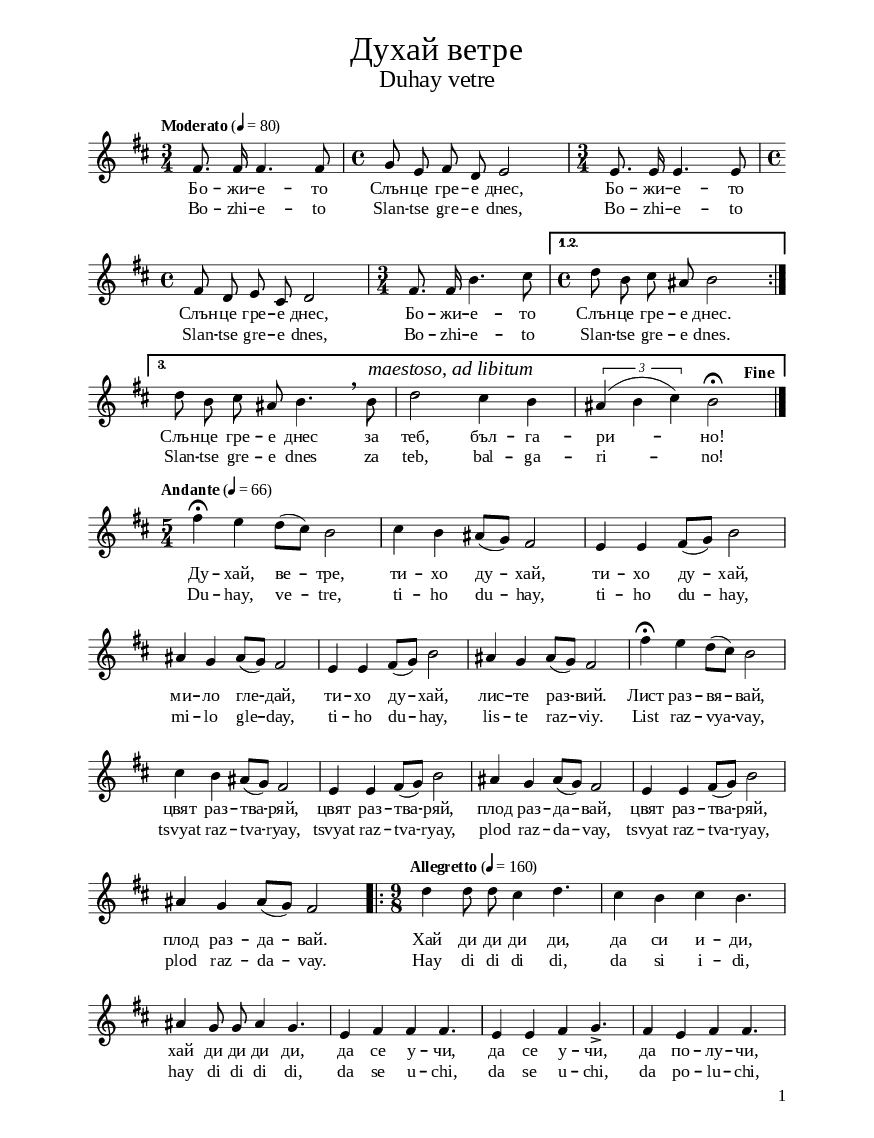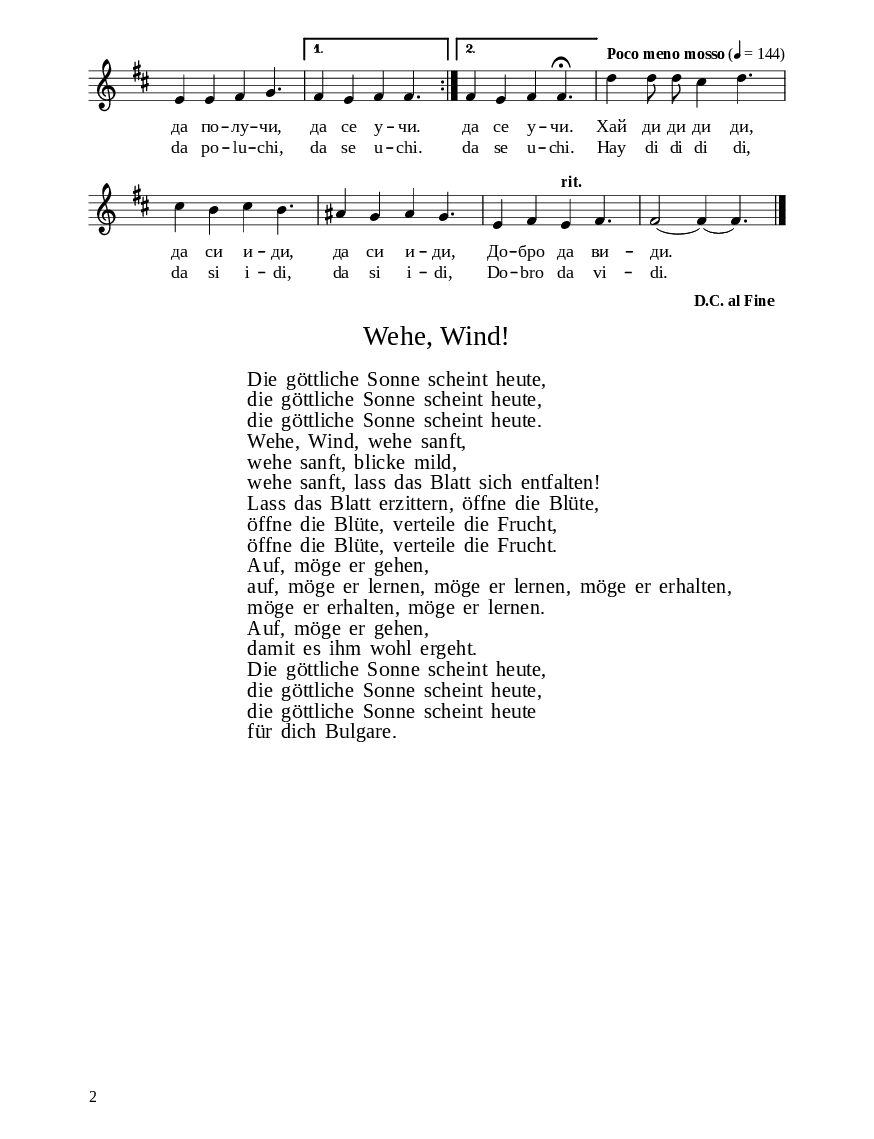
\version "2.22.1"

\include "include/globals.ily"

\bookpart {
  \include "include/bookpart-paper.ily"
  \score {
    \include "include/score-layout.ily"

    \new Voice \relative c' {
      \clef treble
      \key d \major
      \time 3/4
      \tempoFunc "Moderato" 4 "80"
      \autoBeamOff

      \repeat volta 3 {
        fis8.  fis16  fis4.  fis8 | % 2
        \time 4/4  | % 2
        g8  e8  fis8  d8  e2
        | % 3
        \time 3/4  | % 3
        e8.  e16  e4.  e8 \break | % 4
        \time 4/4  | % 4
        fis8  d8  e8  cis8
        d2 | % 5
        \time 3/4  | % 5
        fis8.  fis16  b4.  cis8
        \time 4/4 |
      }
      \alternative {
        {
          d8  b8  cis8 ais8  b2 | \break
        }
        {
          d8   b8 cis8  ais8  b4. \breathe b8 |
          \mark\markup\italic {"                      maestoso, ad libitum"} 
          d2 cis4 b4 | 
          
          
          \tweak direction #up \times 2/3 {
            \once \override Slur.positions = #'(1 . 1)
            \once \override Slur.height-limit = #5.91
            ais4 (  b4  cis4 )
          } 
          \once \override Score.MetronomeMark #'outside-staff-priority = #599
          \once \override Score.MetronomeMark.X-extent=#'(-3.5 . 0)
          \tempo "Fine" b2 ^\fermata
        }
      } \break  \bar "|."

      \once \override Staff.TimeSignature #'break-visibility = ##(#f #t #t)
      \time 5/4 \tempoFunc "Andante" 4 "66" fis'4 ^\fermata
      e4  d8 [ ( cis8 ) ] b2 | 
      cis4  b4  ais8 ( [  g8 ) ]  fis2 |
      e4  e4 fis8 ( [  g8 ) ] b2 | \break
      ais4 g4  ais8 ( [  g8 ) ]  fis2 |
      e4 e4  fis8 ( [  g8 ) ]  b2 |
      ais4  g4  ais8 ( [  g8 ) ]  fis2 |
      fis'4 ^\fermata  e4  d8 ( [
      cis8 ) ]  b2 | \break  
      cis4 b4  ais8 ( [  g8 ) ]  fis2 |
      e4 e4  fis8 ( [  g8 ) ] b2 |
      ais4  g4  ais8 ( [  g8 ) ]  fis2 |
      e4  e4  fis8 ( [  g8 ) ] b2 | \break 
      ais4  g4  ais8 ( [  g8 ) ]  fis2 |
      \repeat volta 2 {
        \time 9/8 \tempoFunc "     Allegretto" 4 "160"  d'4
        d8  d8  cis4 d4. |
        cis4  b4  cis4 b4. | \break  
        ais4  g8  g8 ais4  g4. |
        e4 fis4 fis4  fis4. | 
        e4  e4  fis4 g4. -> |
        fis4  e4  fis4 fis4. \break  
        e4  e4  fis4  g4.
      }

      \alternative {
        {
          fis4  e4  fis4  fis4.
        }
        {
          fis4  e4  fis4  fis4.^\fermata
        }
      }

      \tempoFunc "Poco meno mosso" 4 "144" d'4 d8 d8 cis4 d4. | \break
      cis4  b4
      cis4  b4.  ais4  g4  ais4
      g4.  e4   fis4
      \tempo "rit." e4  fis4.
      fis2 ~  fis4 ~ fis4.\break  \bar "|."
    }
    
    \addlyrics {
      Бо -- жи -- е -- то Слън -- це гре --
      е днес, Бо -- жи -- е -- то Слън --
      це гре -- е днес, Бо -- жи -- е --
      то Слън -- це гре -- е днес. Слън
      -- це гре -- е днес за теб, бъл --
      га -- ри  --  но! Ду -- хай, ве
      -- тре, ти -- хо ду -- хай, ти
      -- хо ду -- хай, ми -- ло гле
      -- дай, ти -- хо ду -- хай,
      лис -- те раз -- вий. Лист раз
      -- вя -- вай, цвят раз -- тва
      -- ряй, цвят раз -- тва --
      ряй, плод раз -- да -- вай,
      цвят раз -- тва -- ряй, плод
      раз -- да -- вай. Хай ди ди ди
      ди, да си и -- ди, хай ди ди ди
      ди, да се у -- чи, да се у -- чи,
      да по -- лу -- чи, да по -- лу --
      чи, да се у -- чи. да се у -- чи.
      Хай ди ди ди ди, да си и -- ди,
      да си и -- ди, До -- бро да ви --
      ди.}
      \addlyrics {       Bo -- zhi -- e -- to Slan -- tse gre --
      e dnes, Bo -- zhi -- e -- to Slan --
      tse gre -- e dnes, Bo -- zhi -- e --
      to Slan -- tse gre -- e dnes. Slan
      -- tse gre -- e dnes za teb, bal --
      ga -- ri  --  no! Du -- hay, ve
      -- tre, ti -- ho du -- hay, ti
      -- ho du -- hay, mi -- lo gle
      -- day, ti -- ho du -- hay,
      lis -- te raz -- viy. List raz
      -- vya -- vay, tsvyat raz -- tva
      -- ryay, tsvyat raz -- tva --
      ryay, plod raz -- da -- vay,
      tsvyat raz -- tva -- ryay, plod
      raz -- da -- vay. Hay di di di
      di, da si i -- di, hay di di di
      di, da se u -- chi, da se u -- chi,
      da po -- lu -- chi, da po -- lu --
      chi, da se u -- chi. da se u -- chi.
      Hay di di di di, da si i -- di,
      da si i -- di, Do -- bro da vi --
      di.}

      \header {
        title = \titleFunc "Духай ветре" "Duhay vetre"
      }

      \midi{}

    } % score

    \markup \dc-one "D.C. al Fine"
    

    % include foreign translation(s) of the song
    \version "2.24.0"

\markup \fill-line { \fontsize #deTitleFontSize "Wehe, Wind!" }
\markup \null
\markup \null
\markup \fontsize #deCoupletFontSize {
  \hspace #14
  \override #`(baseline-skip . ,deCoupletBaselineSkip)

  \column {

    \line { " "Die göttliche Sonne scheint heute,  }

    \line { " "die göttliche Sonne scheint heute,  }

    \line { " "die göttliche Sonne scheint heute. }

    \line { " "Wehe, Wind, wehe sanft,  }

    \line { " "wehe sanft, blicke mild, }

    \line { " "wehe sanft, lass das Blatt sich entfalten! }

    \line { " "Lass das Blatt erzittern, öffne die Blüte,  }

    \line { " "öffne die Blüte, verteile die Frucht, }

    \line { " "öffne die Blüte, verteile die Frucht. }

    \line { " "Auf, möge er gehen, }

    \line { " " auf, möge er lernen, möge er lernen, möge er erhalten, }

    \line { " "möge er erhalten, möge er lernen. }

    \line { " "Auf, möge er gehen,  }

    \line { " "damit es ihm wohl ergeht. }

    \line { " "Die göttliche Sonne scheint heute,  }

    \line { " "die göttliche Sonne scheint heute,  }

    \line { " "die göttliche Sonne scheint heute }
     \line { " "für dich Bulgare. }

  }
}


  } % bookpart
